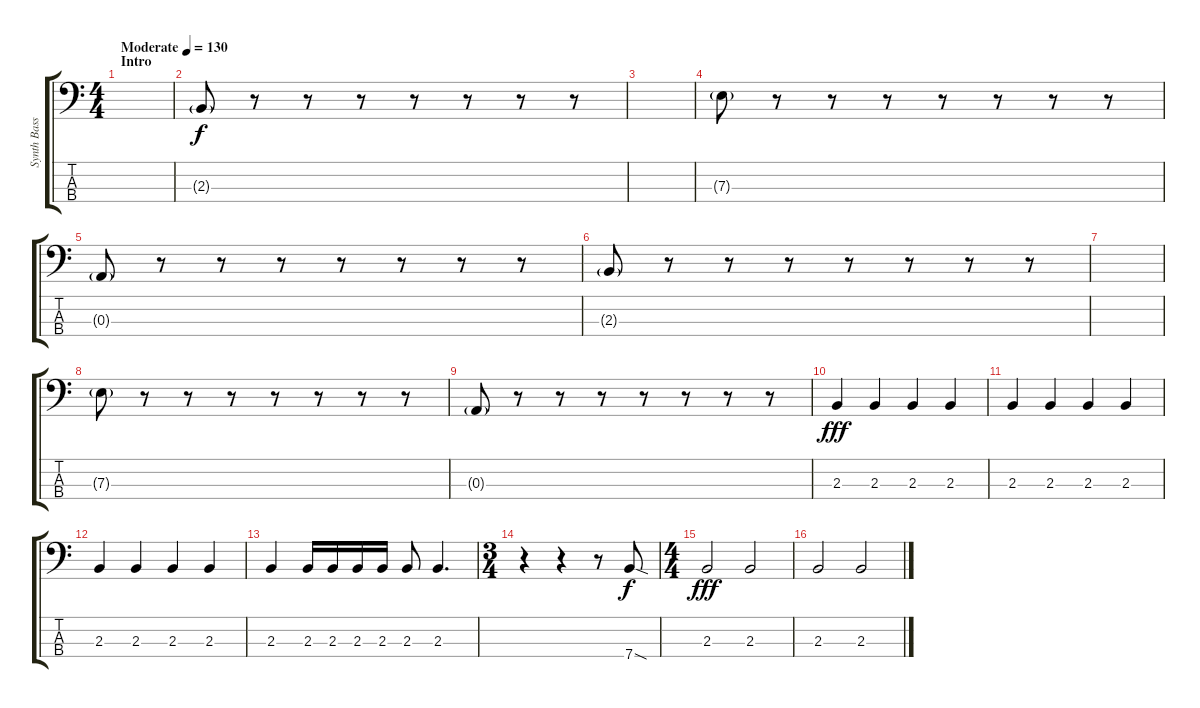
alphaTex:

\track ("Synth Bass" "Synth Bass") {instrument synthbass1}
\staff {score tabs}
\tuning (G2 D2 A1 E1) {hide}
\ts (4 4)
\section ("" "Intro")
\tempo (130 "Moderate")
\clef f4
\ks c
|
2.3{g}.8 r.8 r.8 r.8 r.8 r.8 r.8 r.8 |
|
7.3{g}.8 r.8 r.8 r.8 r.8 r.8 r.8 r.8 |
0.3{g}.8 r.8 r.8 r.8 r.8 r.8 r.8 r.8 |
2.3{g}.8 r.8 r.8 r.8 r.8 r.8 r.8 r.8 |
|
7.3{g}.8 r.8 r.8 r.8 r.8 r.8 r.8 r.8 |
0.3{g}.8 r.8 r.8 r.8 r.8 r.8 r.8 r.8 |
2.3.4{dy fff} 2.3.4 2.3.4 2.3.4 |
2.3.4 2.3.4 2.3.4 2.3.4 |
2.3.4 2.3.4 2.3.4 2.3.4 |
2.3.4 2.3.16 2.3.16 2.3.16 2.3.16 2.3.8 2.3.4{d volume 0} |
\ts (3 4)
r.4 r.4{volume 12} r.8 7.4{sod}.8{dy f} |
\ts (4 4)
2.3.2{dy fff} 2.3.2 |
2.3.2 2.3.2
